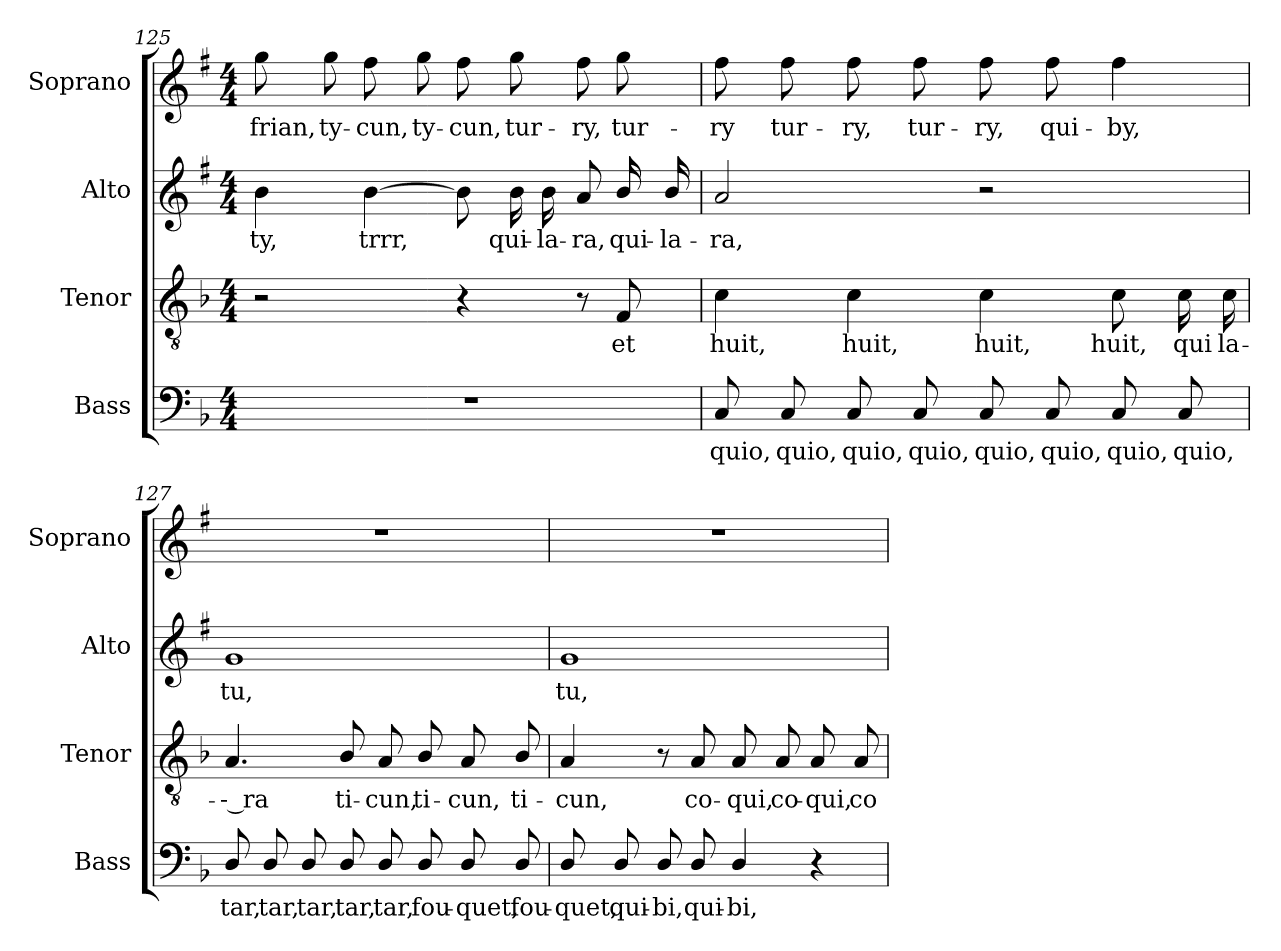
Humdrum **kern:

**kern	**text	**kern	**text	**kern	**text	**kern	**text
*part4	*part4	*part3	*part3	*part2	*part2	*part1	*part1
*staff4	*staff4	*staff3	*staff3	*staff2	*staff2	*staff1	*staff1
*I"Bass	*	*I"Tenor	*	*I"Alto	*	*I"Soprano	*
*I'Bass	*	*I'Tenor	*	*I'Alto	*	*I'Soprano	*
!!LO:LB:g=z
*clefF4	*	*clefGv2	*	*clefG2	*	*clefG2	*
*	*	*	*	*ITrd1c2	*	*ITrd1c2	*
*k[b-]	*	*k[b-]	*	*k[b-]	*	*k[b-]	*
*d:	*	*d:	*	*d:	*	*d:	*
*M4/4	*	*M4/4	*	*M4/4	*	*M4/4	*
=125	=125	=125	=125	=125	=125	=125	=125
!	!	!	!	!	!LO:LY:b:color=#000000	!	!
!	!	!	!	!	!	!	!LO:LY:b:color=#000000
1r	.	2r	.	4ai\	ty,	8ffi\	frian,
!	!	!	!	!	!	!	!LO:LY:b:color=#000000
.	.	.	.	.	.	8ffi\	ty-
!	!	!	!	!	!LO:LY:b:color=#000000	!	!
!	!	!	!	!	!	!	!LO:LY:b:color=#000000
.	.	.	.	[4ai\	trrr,	8eei\	-cun,
!	!	!	!	!	!	!	!LO:LY:b:color=#000000
.	.	.	.	.	.	8ffi\	ty-
!	!	!	!	!	!	!	!LO:LY:b:color=#000000
.	.	4r	.	8ai\]	.	8eei\	-cun,
!	!	!	!	!	!LO:LY:b:color=#000000	!	!
!	!	!	!	!	!	!	!LO:LY:b:color=#000000
.	.	.	.	16ai\	qui-	8ffi\	tur-
!	!	!	!	!	!LO:LY:b:color=#000000	!	!
.	.	.	.	16ai\	-la-	.	.
!	!	!	!	!	!LO:LY:b:color=#000000	!	!
!	!	!	!	!	!	!	!LO:LY:b:color=#000000
.	.	8r	.	8gi/	-ra,	8eei\	-ry,
!	!	!	!LO:LY:b:color=#000000	!	!	!	!
!	!	!	!	!	!LO:LY:b:color=#000000	!	!
!	!	!	!	!	!	!	!LO:LY:b:color=#000000
.	.	8Fi/	et	16ai/	qui-	8ffi\	tur-
!	!	!	!	!	!LO:LY:b:color=#000000	!	!
.	.	.	.	16ai/	-la-	.	.
=126	=126	=126	=126	=126	=126	=126	=126
!	!LO:LY:b:color=#000000	!	!	!	!	!	!
!	!	!	!LO:LY:b:color=#000000	!	!	!	!
!	!	!	!	!	!LO:LY:b:color=#000000	!	!
!	!	!	!	!	!	!	!LO:LY:b:color=#000000
8Ci/	quio,	4ci\	huit,	2gi/	-ra,	8eei\	-ry
!	!LO:LY:b:color=#000000	!	!	!	!	!	!
!	!	!	!	!	!	!	!LO:LY:b:color=#000000
8Ci/	quio,	.	.	.	.	8eei\	tur-
!	!LO:LY:b:color=#000000	!	!	!	!	!	!
!	!	!	!LO:LY:b:color=#000000	!	!	!	!
!	!	!	!	!	!	!	!LO:LY:b:color=#000000
8Ci/	quio,	4ci\	huit,	.	.	8eei\	-ry,
!	!LO:LY:b:color=#000000	!	!	!	!	!	!
!	!	!	!	!	!	!	!LO:LY:b:color=#000000
8Ci/	quio,	.	.	.	.	8eei\	tur-
!	!LO:LY:b:color=#000000	!	!	!	!	!	!
!	!	!	!LO:LY:b:color=#000000	!	!	!	!
!	!	!	!	!	!	!	!LO:LY:b:color=#000000
8Ci/	quio,	4ci\	huit,	2r	.	8eei\	-ry,
!	!LO:LY:b:color=#000000	!	!	!	!	!	!
!	!	!	!	!	!	!	!LO:LY:b:color=#000000
8Ci/	quio,	.	.	.	.	8eei\	qui-
!	!LO:LY:b:color=#000000	!	!	!	!	!	!
!	!	!	!LO:LY:b:color=#000000	!	!	!	!
!	!	!	!	!	!	!	!LO:LY:b:color=#000000
8Ci/	quio,	8ci\	huit,	.	.	4eei\	-by,
!	!LO:LY:b:color=#000000	!	!	!	!	!	!
!	!	!	!LO:LY:b:color=#000000	!	!	!	!
8Ci/	quio,	16ci\	qui	.	.	.	.
!	!	!	!LO:LY:b:color=#000000	!	!	!	!
.	.	16ci\	-la-	.	.	.	.
!!LO:PB:g=z
=127	=127	=127	=127	=127	=127	=127	=127
!	!LO:LY:b:color=#000000	!	!	!	!	!	!
!	!	!	!LO:LY:b:color=#000000	!	!	!	!
!	!	!	!	!	!LO:LY:b:color=#000000	!	!
8Di/	tar,	4.Ai/	-- ra	1fi	tu,	1r	.
!	!LO:LY:b:color=#000000	!	!	!	!	!	!
8Di/	tar,	.	.	.	.	.	.
!	!LO:LY:b:color=#000000	!	!	!	!	!	!
8Di/	tar,	.	.	.	.	.	.
!	!LO:LY:b:color=#000000	!	!	!	!	!	!
!	!	!	!LO:LY:b:color=#000000	!	!	!	!
8Di/	tar,	8B-i/	ti-	.	.	.	.
!	!LO:LY:b:color=#000000	!	!	!	!	!	!
!	!	!	!LO:LY:b:color=#000000	!	!	!	!
8Di/	tar,	8Ai/	-cun,	.	.	.	.
!	!LO:LY:b:color=#000000	!	!	!	!	!	!
!	!	!	!LO:LY:b:color=#000000	!	!	!	!
8Di/	fou-	8B-i/	ti-	.	.	.	.
!	!LO:LY:b:color=#000000	!	!	!	!	!	!
!	!	!	!LO:LY:b:color=#000000	!	!	!	!
8Di/	-quet,	8Ai/	-cun,	.	.	.	.
!	!LO:LY:b:color=#000000	!	!	!	!	!	!
!	!	!	!LO:LY:b:color=#000000	!	!	!	!
8Di/	fou-	8B-i/	ti-	.	.	.	.
=128	=128	=128	=128	=128	=128	=128	=128
!	!LO:LY:b:color=#000000	!	!	!	!	!	!
!	!	!	!LO:LY:b:color=#000000	!	!	!	!
!	!	!	!	!	!LO:LY:b:color=#000000	!	!
8Di/	-quet,	4Ai/	-cun,	1fi	tu,	1r	.
!	!LO:LY:b:color=#000000	!	!	!	!	!	!
8Di/	qui-	.	.	.	.	.	.
!	!LO:LY:b:color=#000000	!	!	!	!	!	!
8Di/	-bi,	8r	.	.	.	.	.
!	!LO:LY:b:color=#000000	!	!	!	!	!	!
!	!	!	!LO:LY:b:color=#000000	!	!	!	!
8Di/	qui-	8Ai/	co-	.	.	.	.
!	!LO:LY:b:color=#000000	!	!	!	!	!	!
!	!	!	!LO:LY:b:color=#000000	!	!	!	!
4Di/	-bi,	8Ai/	-qui,	.	.	.	.
!	!	!	!LO:LY:b:color=#000000	!	!	!	!
.	.	8Ai/	co-	.	.	.	.
!	!	!	!LO:LY:b:color=#000000	!	!	!	!
4r	.	8Ai/	-qui,	.	.	.	.
!	!	!	!LO:LY:b:color=#000000	!	!	!	!
.	.	8Ai/	co-	.	.	.	.
=	=	=	=	=	=	=	=
*-	*-	*-	*-	*-	*-	*-	*-
